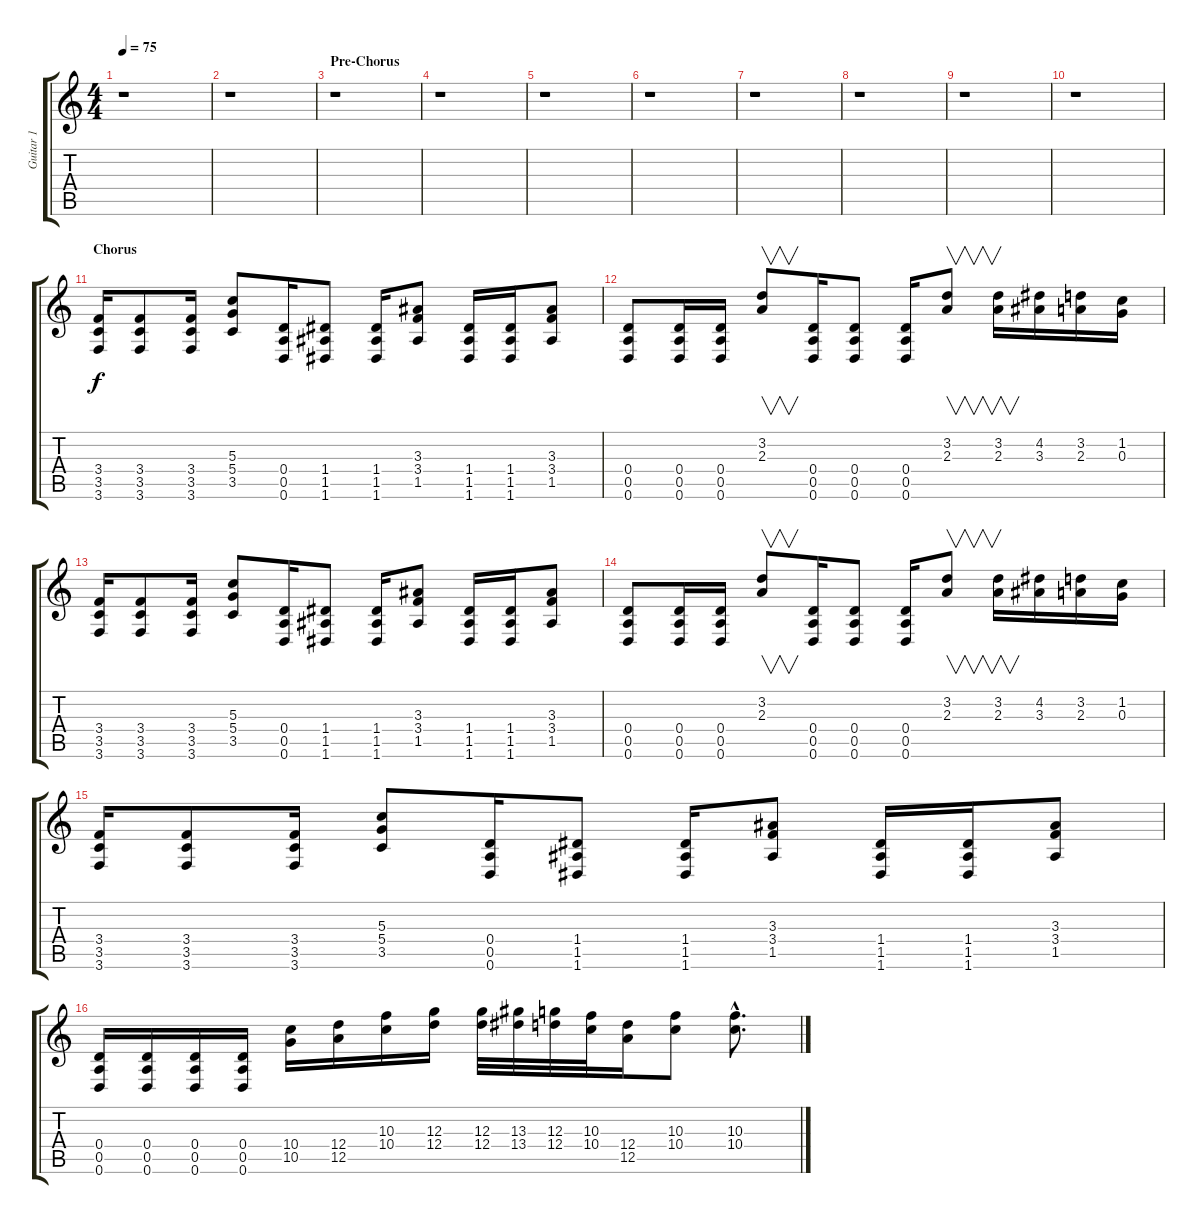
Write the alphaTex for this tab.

\track ("Guitar 1" "Guitar 1") {instrument distortionguitar}
\staff {score tabs}
\tuning (E4 B3 G3 D3 A2 D2) {hide}
\ts (4 4)
\tempo 75
\clef g2
\ks c
r.1{dy f} |
r.1 |
\section ("" "Pre-Chorus")
r.1 |
r.1 |
r.1 |
r.1 |
r.1 |
r.1 |
r.1 |
r.1 |
\section ("" "Chorus")
(3.4 3.5 3.6).16 (3.4 3.5 3.6).8 (3.4 3.5 3.6).16 (5.3 5.4 3.5).8 (0.4 0.5 0.6).16 (1.4 1.5 1.6).8 (1.4 1.5 1.6).16 (3.3 3.4 1.5).8 (1.4 1.5 1.6).16 (1.4 1.5 1.6).16 (3.3 3.4 1.5).8 |
(0.4 0.5 0.6).8 (0.4 0.5 0.6).16 (0.4 0.5 0.6).16 (3.2 2.3).8{v} (0.4 0.5 0.6).16 (0.4 0.5 0.6).8 (0.4 0.5 0.6).16 (3.2 2.3).8{v} (3.2 2.3).16{v} (4.2 3.3).16 (3.2 2.3).16 (1.2 0.3).16 |
(3.4 3.5 3.6).16 (3.4 3.5 3.6).8 (3.4 3.5 3.6).16 (5.3 5.4 3.5).8 (0.4 0.5 0.6).16 (1.4 1.5 1.6).8 (1.4 1.5 1.6).16 (3.3 3.4 1.5).8 (1.4 1.5 1.6).16 (1.4 1.5 1.6).16 (3.3 3.4 1.5).8 |
(0.4 0.5 0.6).8 (0.4 0.5 0.6).16 (0.4 0.5 0.6).16 (3.2 2.3).8{v} (0.4 0.5 0.6).16 (0.4 0.5 0.6).8 (0.4 0.5 0.6).16 (3.2 2.3).8{v} (3.2 2.3).16{v} (4.2 3.3).16 (3.2 2.3).16 (1.2 0.3).16 |
(3.4 3.5 3.6).16 (3.4 3.5 3.6).8 (3.4 3.5 3.6).16 (5.3 5.4 3.5).8 (0.4 0.5 0.6).16 (1.4 1.5 1.6).8 (1.4 1.5 1.6).16 (3.3 3.4 1.5).8 (1.4 1.5 1.6).16 (1.4 1.5 1.6).16 (3.3 3.4 1.5).8 |
(0.4 0.5 0.6).16 (0.4 0.5 0.6).16 (0.4 0.5 0.6).16 (0.4 0.5 0.6).16 (10.4 10.5).16 (12.4 12.5).16 (10.3 10.4).16 (12.3 12.4).16 (12.3 12.4).32 (13.3 13.4).32 (12.3 12.4).32 (10.3 10.4).32 (12.4 12.5).16 (10.3 10.4).8 (10.3{hac} 10.4{hac}).8{d}
